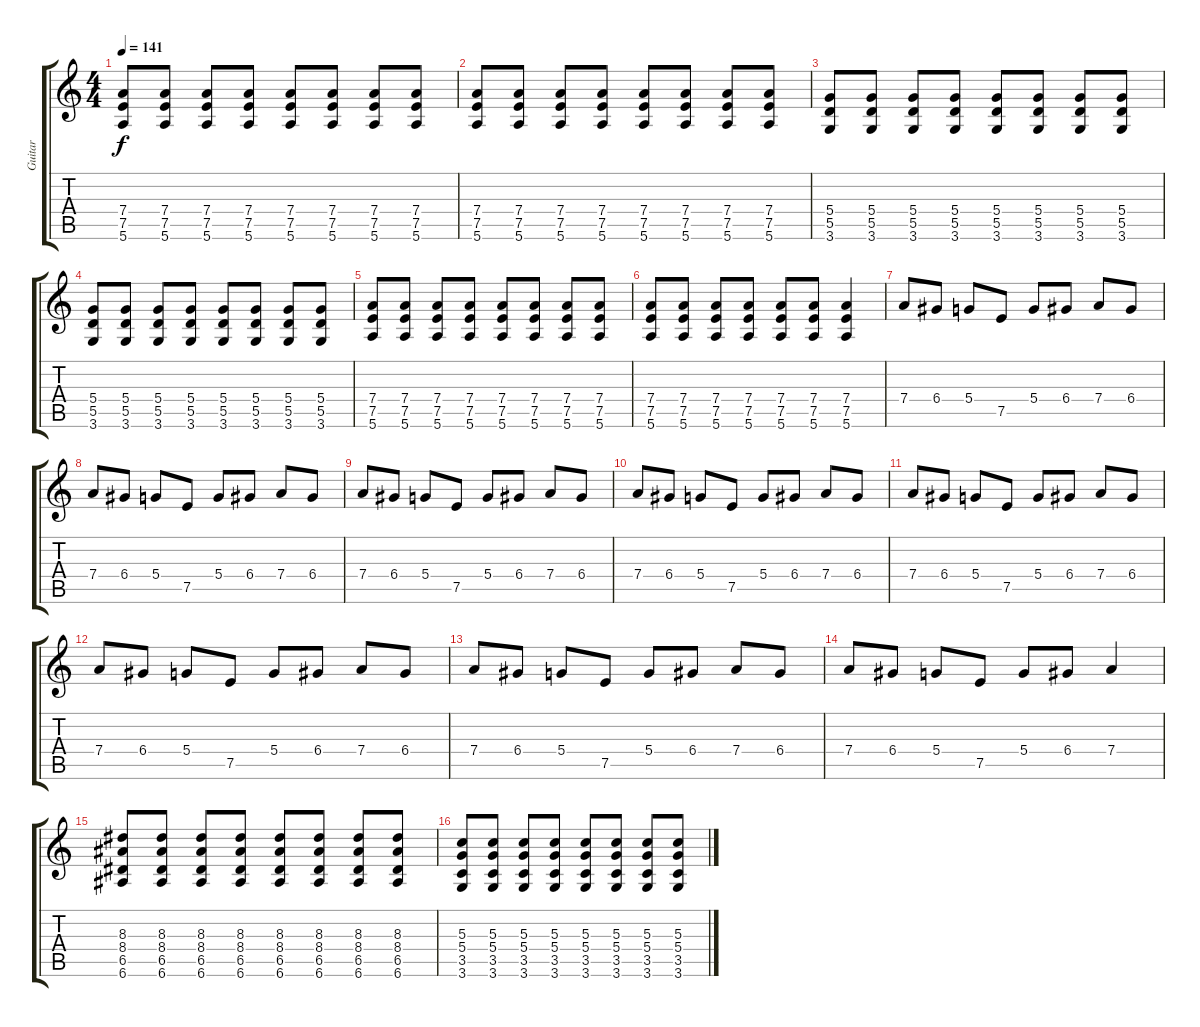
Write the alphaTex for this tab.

\track ("Guitar" "Guitar") {instrument distortionguitar}
\staff {score tabs}
\tuning (E4 B3 G3 D3 A2 E2) {hide}
\ts (4 4)
\tempo 141
\clef g2
\ks c
(7.4 7.5 5.6).8{dy f} (7.4 7.5 5.6).8 (7.4 7.5 5.6).8 (7.4 7.5 5.6).8 (7.4 7.5 5.6).8 (7.4 7.5 5.6).8 (7.4 7.5 5.6).8 (7.4 7.5 5.6).8 |
(7.4 7.5 5.6).8 (7.4 7.5 5.6).8 (7.4 7.5 5.6).8 (7.4 7.5 5.6).8 (7.4 7.5 5.6).8 (7.4 7.5 5.6).8 (7.4 7.5 5.6).8 (7.4 7.5 5.6).8 |
(5.4 5.5 3.6).8 (5.4 5.5 3.6).8 (5.4 5.5 3.6).8 (5.4 5.5 3.6).8 (5.4 5.5 3.6).8 (5.4 5.5 3.6).8 (5.4 5.5 3.6).8 (5.4 5.5 3.6).8 |
(5.4 5.5 3.6).8 (5.4 5.5 3.6).8 (5.4 5.5 3.6).8 (5.4 5.5 3.6).8 (5.4 5.5 3.6).8 (5.4 5.5 3.6).8 (5.4 5.5 3.6).8 (5.4 5.5 3.6).8 |
(7.4 7.5 5.6).8 (7.4 7.5 5.6).8 (7.4 7.5 5.6).8 (7.4 7.5 5.6).8 (7.4 7.5 5.6).8 (7.4 7.5 5.6).8 (7.4 7.5 5.6).8 (7.4 7.5 5.6).8 |
(7.4 7.5 5.6).8 (7.4 7.5 5.6).8 (7.4 7.5 5.6).8 (7.4 7.5 5.6).8 (7.4 7.5 5.6).8 (7.4 7.5 5.6).8 (7.4 7.5 5.6).4 |
7.4.8 6.4.8 5.4.8 7.5.8 5.4.8 6.4.8 7.4.8 6.4.8 |
7.4.8 6.4.8 5.4.8 7.5.8 5.4.8 6.4.8 7.4.8 6.4.8 |
7.4.8 6.4.8 5.4.8 7.5.8 5.4.8 6.4.8 7.4.8 6.4.8 |
7.4.8 6.4.8 5.4.8 7.5.8 5.4.8 6.4.8 7.4.8 6.4.8 |
7.4.8 6.4.8 5.4.8 7.5.8 5.4.8 6.4.8 7.4.8 6.4.8 |
7.4.8 6.4.8 5.4.8 7.5.8 5.4.8 6.4.8 7.4.8 6.4.8 |
7.4.8 6.4.8 5.4.8 7.5.8 5.4.8 6.4.8 7.4.8 6.4.8 |
7.4.8 6.4.8 5.4.8 7.5.8 5.4.8 6.4.8 7.4.4 |
(8.3 8.4 6.5 6.6).8 (8.3 8.4 6.5 6.6).8 (8.3 8.4 6.5 6.6).8 (8.3 8.4 6.5 6.6).8 (8.3 8.4 6.5 6.6).8 (8.3 8.4 6.5 6.6).8 (8.3 8.4 6.5 6.6).8 (8.3 8.4 6.5 6.6).8 |
(5.3 5.4 3.5 3.6).8 (5.3 5.4 3.5 3.6).8 (5.3 5.4 3.5 3.6).8 (5.3 5.4 3.5 3.6).8 (5.3 5.4 3.5 3.6).8 (5.3 5.4 3.5 3.6).8 (5.3 5.4 3.5 3.6).8 (5.3 5.4 3.5 3.6).8
